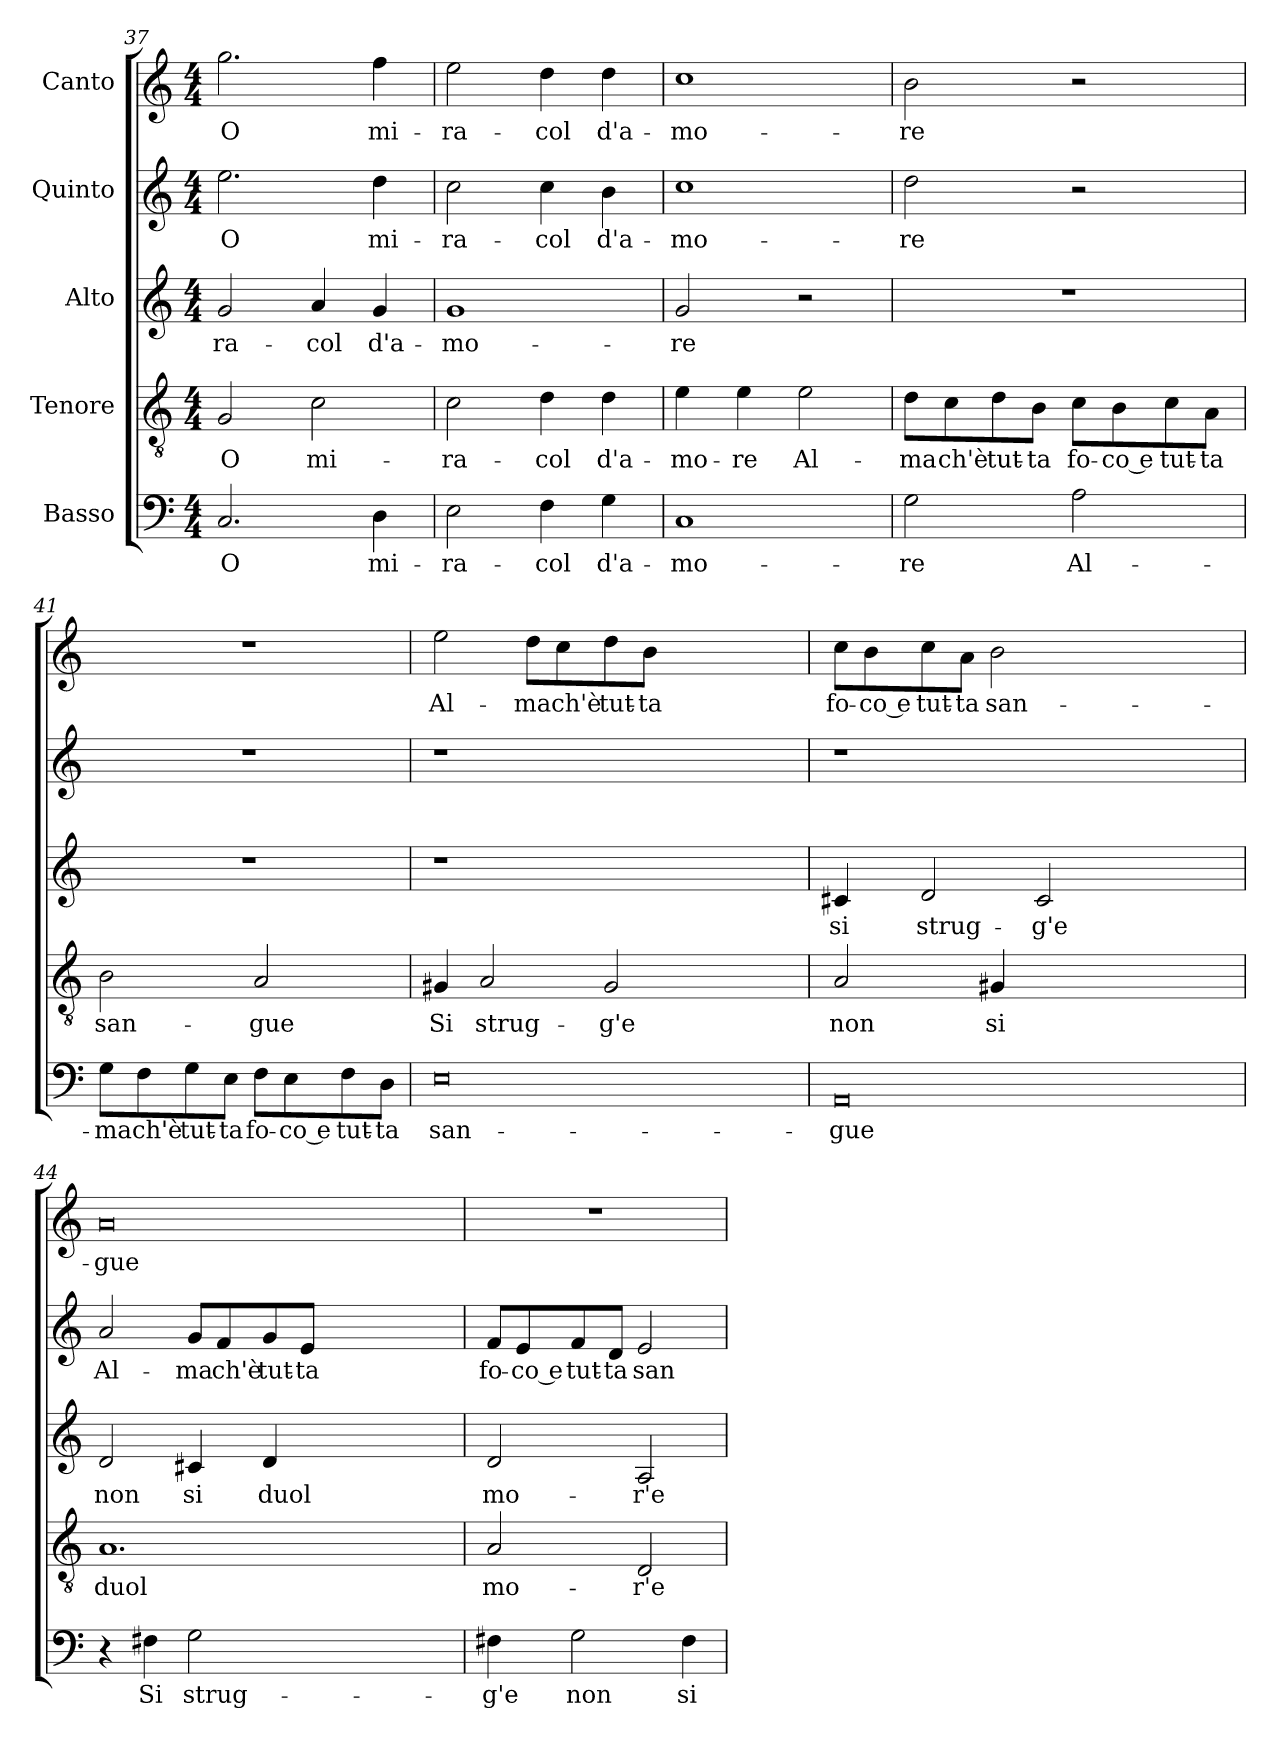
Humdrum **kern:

**kern	**text	**kern	**text	**kern	**text	**kern	**text	**kern	**text
*part5	*part5	*part4	*part4	*part3	*part3	*part2	*part2	*part1	*part1
*staff5	*staff5	*staff4	*staff4	*staff3	*staff3	*staff2	*staff2	*staff1	*staff1
*I"Basso	*	*I"Tenore	*	*I"Alto	*	*I"Quinto	*	*I"Canto	*
*clefF4	*	*clefGv2	*	*clefG2	*	*clefG2	*	*clefG2	*
*k[]	*	*k[]	*	*k[]	*	*k[]	*	*k[]	*
*M4/4	*	*M4/4	*	*M4/4	*	*M4/4	*	*M4/4	*
=37	=37	=37	=37	=37	=37	=37	=37	=37	=37
!	!LO:LY:b	!	!LO:LY:b	!	!LO:LY:b	!	!LO:LY:b	!	!LO:LY:b
2.C/	O	2G/	O	2g/	-ra-	2.ee\	O	2.gg\	O
!	!	!	!LO:LY:b	!	!LO:LY:b	!	!	!	!
.	.	2c\	mi-	4a/	-col	.	.	.	.
!	!LO:LY:b	!	!	!	!LO:LY:b	!	!LO:LY:b	!	!LO:LY:b
4D\	mi-	.	.	4g/	d'a-	4dd\	mi-	4ff\	mi-
=38	=38	=38	=38	=38	=38	=38	=38	=38	=38
!	!LO:LY:b	!	!LO:LY:b	!	!LO:LY:b	!	!LO:LY:b	!	!LO:LY:b
2E\	-ra-	2c\	-ra-	1g	-mo-	2cc\	-ra-	2ee\	-ra-
!	!LO:LY:b	!	!LO:LY:b	!	!	!	!LO:LY:b	!	!LO:LY:b
4F\	-col	4d\	-col	.	.	4cc\	-col	4dd\	-col
!	!LO:LY:b	!	!LO:LY:b	!	!	!	!LO:LY:b	!	!LO:LY:b
4G\	d'a-	4d\	d'a-	.	.	4b\	d'a-	4dd\	d'a-
!!LO:PB:g=z
=39	=39	=39	=39	=39	=39	=39	=39	=39	=39
!	!LO:LY:b	!	!LO:LY:b	!	!LO:LY:b	!	!LO:LY:b	!	!LO:LY:b
1C	-mo-	4e\	-mo-	2g/	-re	1cc	-mo-	1cc	-mo-
!	!	!	!LO:LY:b	!	!	!	!	!	!
.	.	4e\	-re	.	.	.	.	.	.
!	!	!	!LO:LY:b	!	!	!	!	!	!
.	.	2e\	Al-	2r	.	.	.	.	.
!!LO:LB:g=z
=40	=40	=40	=40	=40	=40	=40	=40	=40	=40
!	!LO:LY:b	!	!LO:LY:b	!	!	!	!LO:LY:b	!	!LO:LY:b
2G\	-re	8d\L	-ma	1r	.	2dd\	-re	2b\	-re
!	!	!	!LO:LY:b	!	!	!	!	!	!
.	.	8c\	ch'è	.	.	.	.	.	.
!	!	!	!LO:LY:b	!	!	!	!	!	!
.	.	8d\	tut-	.	.	.	.	.	.
!	!	!	!LO:LY:b	!	!	!	!	!	!
.	.	8B\J	-ta	.	.	.	.	.	.
!	!LO:LY:b	!	!LO:LY:b	!	!	!	!	!	!
2A\	Al-	8c\L	fo-	.	.	2r	.	2r	.
!	!	!	!LO:LY:b	!	!	!	!	!	!
.	.	8B\	-co e	.	.	.	.	.	.
!	!	!	!LO:LY:b	!	!	!	!	!	!
.	.	8c\	tut-	.	.	.	.	.	.
!	!	!	!LO:LY:b	!	!	!	!	!	!
.	.	8A\J	-ta	.	.	.	.	.	.
=41	=41	=41	=41	=41	=41	=41	=41	=41	=41
!	!LO:LY:b	!	!LO:LY:b	!	!	!	!	!	!
8G\L	-ma	2B\	san-	1r	.	1r	.	1r	.
!	!LO:LY:b	!	!	!	!	!	!	!	!
8F\	ch'è	.	.	.	.	.	.	.	.
!	!LO:LY:b	!	!	!	!	!	!	!	!
8G\	tut-	.	.	.	.	.	.	.	.
!	!LO:LY:b	!	!	!	!	!	!	!	!
8E\J	-ta	.	.	.	.	.	.	.	.
!	!LO:LY:b	!	!LO:LY:b	!	!	!	!	!	!
8F\L	fo-	2A/	-gue	.	.	.	.	.	.
!	!LO:LY:b	!	!	!	!	!	!	!	!
8E\	-co e	.	.	.	.	.	.	.	.
!	!LO:LY:b	!	!	!	!	!	!	!	!
8F\	tut-	.	.	.	.	.	.	.	.
!	!LO:LY:b	!	!	!	!	!	!	!	!
8D\J	-ta	.	.	.	.	.	.	.	.
=42	=42	=42	=42	=42	=42	=42	=42	=42	=42
!	!LO:LY:b	!	!LO:LY:b	!	!	!	!	!	!LO:LY:b
0E	san-	4G#X/	Si	1r	.	1r	.	2ee\	Al-
!	!	!	!LO:LY:b	!	!	!	!	!	!
.	.	2A/	strug-	.	.	.	.	.	.
!	!	!	!	!	!	!	!	!	!LO:LY:b
.	.	.	.	.	.	.	.	8dd\L	-ma
!	!	!	!	!	!	!	!	!	!LO:LY:b
.	.	.	.	.	.	.	.	8cc\	ch'è
!	!	!	!LO:LY:b	!	!	!	!	!	!LO:LY:b
.	.	2G#i/	-g'e	.	.	.	.	8dd\	tut-
!	!	!	!	!	!	!	!	!	!LO:LY:b
.	.	.	.	.	.	.	.	8b\J	-ta
.	.	.	.	1ryy	.	1ryy	.	1ryy	.
.	.	2.ryy	.	.	.	.	.	.	.
!!LO:LB:g=z
=43	=43	=43	=43	=43	=43	=43	=43	=43	=43
!	!LO:LY:b	!	!LO:LY:b	!	!LO:LY:b	!	!	!	!LO:LY:b
0AA	-gue	2A/	non	4c#X/	si	1r	.	8cc\L	fo-
!	!	!	!	!	!	!	!	!	!LO:LY:b
.	.	.	.	.	.	.	.	8b\	-co e
!	!	!	!	!	!LO:LY:b	!	!	!	!LO:LY:b
.	.	.	.	2d/	strug-	.	.	8cc\	tut-
!	!	!	!	!	!	!	!	!	!LO:LY:b
.	.	.	.	.	.	.	.	8a\J	-ta
!	!	!	!LO:LY:b	!	!	!	!	!	!LO:LY:b
.	.	4G#X/	si	.	.	.	.	2b\	san-
!	!	!	!	!	!LO:LY:b	!	!	!	!
.	.	1ryy	.	2c#i/	-g'e	.	.	.	.
.	.	.	.	.	.	1ryy	.	1ryy	.
.	.	.	.	2.ryy	.	.	.	.	.
.	.	4ryy	.	.	.	.	.	.	.
!!LO:PB:g=z
=44	=44	=44	=44	=44	=44	=44	=44	=44	=44
!	!	!	!LO:LY:b	!	!LO:LY:b	!	!LO:LY:b	!	!LO:LY:b
4r	.	1.A	duol	2d/	non	2a/	Al-	0a	-gue
!	!LO:LY:b	!	!	!	!	!	!	!	!
4F#X\	Si	.	.	.	.	.	.	.	.
!	!LO:LY:b	!	!	!	!LO:LY:b	!	!LO:LY:b	!	!
2G\	strug-	.	.	4c#X/	si	8g/L	-ma	.	.
!	!	!	!	!	!	!	!LO:LY:b	!	!
.	.	.	.	.	.	8f/	ch'è	.	.
!	!	!	!	!	!LO:LY:b	!	!LO:LY:b	!	!
.	.	.	.	4d/	duol	8g/	tut-	.	.
!	!	!	!	!	!	!	!LO:LY:b	!	!
.	.	.	.	.	.	8e/J	-ta	.	.
1ryy	.	.	.	1ryy	.	1ryy	.	.	.
.	.	2ryy	.	.	.	.	.	.	.
=45	=45	=45	=45	=45	=45	=45	=45	=45	=45
!	!LO:LY:b	!	!LO:LY:b	!	!LO:LY:b	!	!LO:LY:b	!	!
4F#X\	-g'e	2A/	mo-	2d/	mo-	8f/L	fo-	1r	.
!	!	!	!	!	!	!	!LO:LY:b	!	!
.	.	.	.	.	.	8e/	-co e	.	.
!	!LO:LY:b	!	!	!	!	!	!LO:LY:b	!	!
2G\	non	.	.	.	.	8f/	tut-	.	.
!	!	!	!	!	!	!	!LO:LY:b	!	!
.	.	.	.	.	.	8d/J	-ta	.	.
!	!	!	!LO:LY:b	!	!LO:LY:b	!	!LO:LY:b	!	!
.	.	2D/	-r'e	2A/	-r'e	2e/	san-	.	.
!	!LO:LY:b	!	!	!	!	!	!	!	!
4F#i\	si	.	.	.	.	.	.	.	.
=	=	=	=	=	=	=	=	=	=
*-	*-	*-	*-	*-	*-	*-	*-	*-	*-
